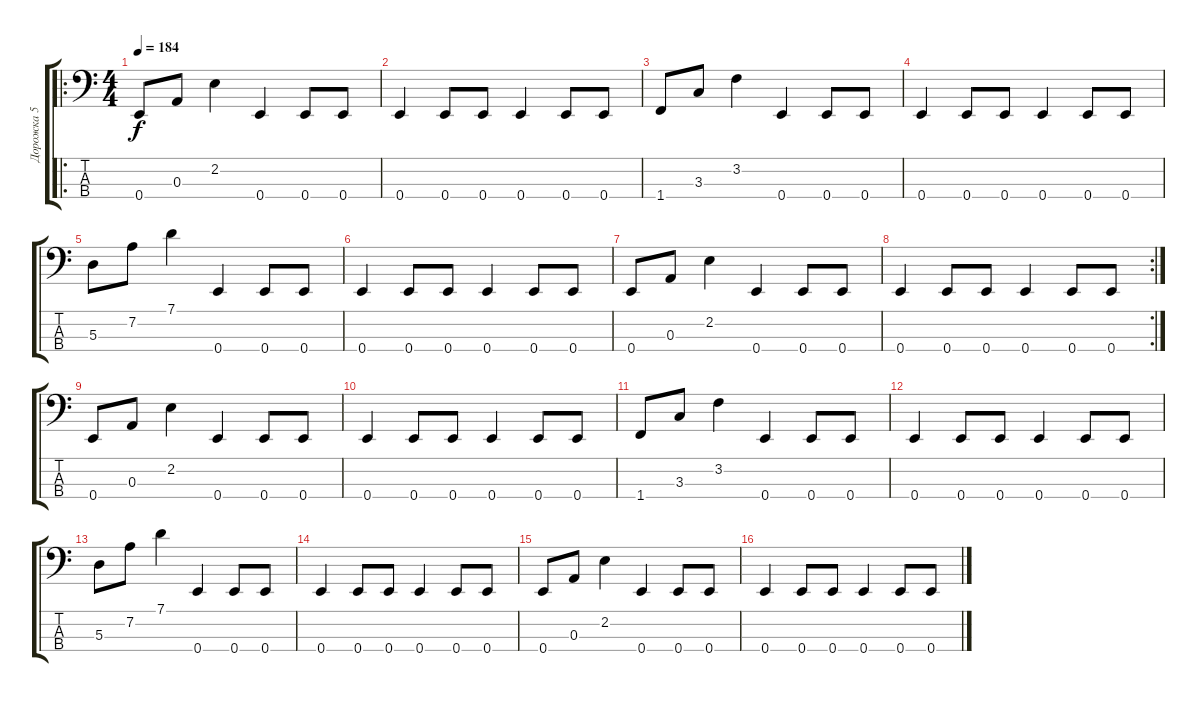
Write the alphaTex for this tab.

\track ("Дорожка 5" "Дорожка 5") {instrument electricbassfinger}
\staff {score tabs}
\tuning (G2 D2 A1 E1) {hide}
\ro
\ts (4 4)
\tempo 184
\clef f4
\ks c
0.4.8{dy f} 0.3.8 2.2.4 0.4.4 0.4.8 0.4.8 |
0.4.4 0.4.8 0.4.8 0.4.4 0.4.8 0.4.8 |
1.4.8 3.3.8 3.2.4 0.4.4 0.4.8 0.4.8 |
0.4.4 0.4.8 0.4.8 0.4.4 0.4.8 0.4.8 |
5.3.8 7.2.8 7.1.4 0.4.4 0.4.8 0.4.8 |
0.4.4 0.4.8 0.4.8 0.4.4 0.4.8 0.4.8 |
0.4.8 0.3.8 2.2.4 0.4.4 0.4.8 0.4.8 |
\rc 2
0.4.4 0.4.8 0.4.8 0.4.4 0.4.8 0.4.8 |
0.4.8 0.3.8 2.2.4 0.4.4 0.4.8 0.4.8 |
0.4.4 0.4.8 0.4.8 0.4.4 0.4.8 0.4.8 |
1.4.8 3.3.8 3.2.4 0.4.4 0.4.8 0.4.8 |
0.4.4 0.4.8 0.4.8 0.4.4 0.4.8 0.4.8 |
5.3.8 7.2.8 7.1.4 0.4.4 0.4.8 0.4.8 |
0.4.4 0.4.8 0.4.8 0.4.4 0.4.8 0.4.8 |
0.4.8 0.3.8 2.2.4 0.4.4 0.4.8 0.4.8 |
0.4.4 0.4.8 0.4.8 0.4.4 0.4.8 0.4.8
